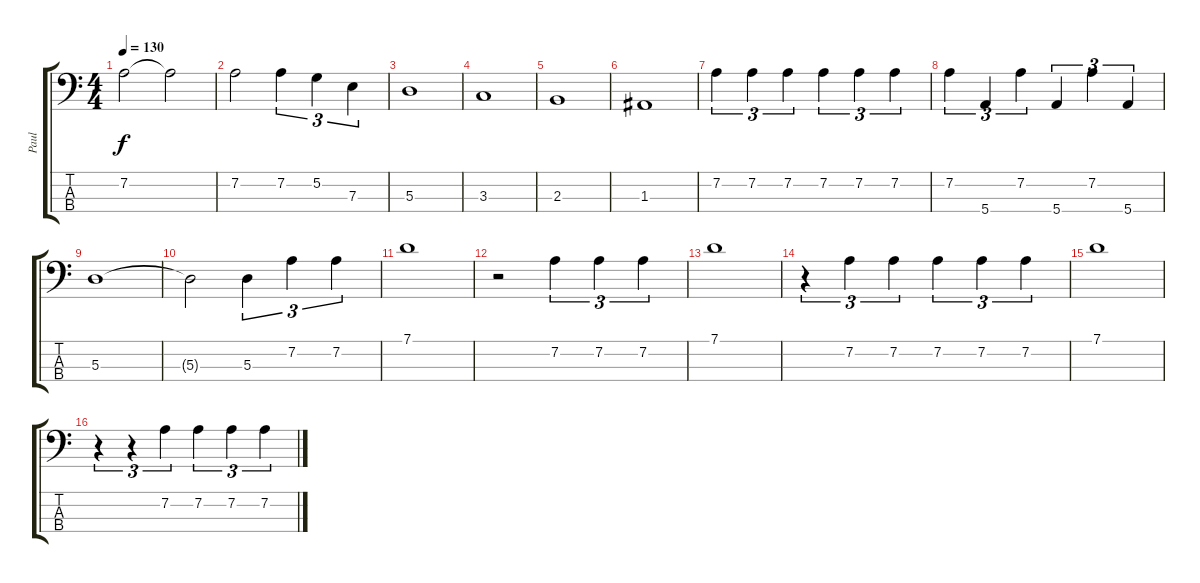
\track ("Paul" "Paul") {instrument acousticbass}
\staff {score tabs}
\tuning (G2 D2 A1 E1) {hide}
\ts (4 4)
\tempo 130
\clef f4
\ks c
7.2.2{dy f} 7.2{t}.2 |
7.2.2 7.2.4{tu (3 2)} 5.2.4{tu (3 2)} 7.3.4{tu (3 2)} |
5.3.1 |
3.3.1 |
2.3.1 |
1.3.1 |
7.2.4{tu (3 2)} 7.2.4{tu (3 2)} 7.2.4{tu (3 2)} 7.2.4{tu (3 2)} 7.2.4{tu (3 2)} 7.2.4{tu (3 2)} |
7.2.4{tu (3 2)} 5.4.4{tu (3 2)} 7.2.4{tu (3 2)} 5.4.4{tu (3 2)} 7.2.4{tu (3 2)} 5.4.4{tu (3 2)} |
5.3.1 |
5.3{t}.2 5.3.4{tu (3 2)} 7.2.4{tu (3 2)} 7.2.4{tu (3 2)} |
7.1.1 |
r.2 7.2.4{tu (3 2)} 7.2.4{tu (3 2)} 7.2.4{tu (3 2)} |
7.1.1 |
r.4{tu (3 2)} 7.2.4{tu (3 2)} 7.2.4{tu (3 2)} 7.2.4{tu (3 2)} 7.2.4{tu (3 2)} 7.2.4{tu (3 2)} |
7.1.1 |
r.4{tu (3 2) volume 10} r.4{tu (3 2)} 7.2.4{tu (3 2)} 7.2.4{tu (3 2)} 7.2.4{tu (3 2)} 7.2.4{tu (3 2)}
